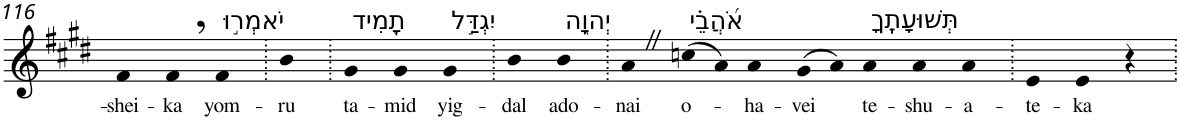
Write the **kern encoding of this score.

**kern	**text
*part1	*part1
*staff1	*staff1
*I"Piano	*
*I'Pno	*
!!LO:PB:g=z
*clefG2	*
*k[f#c#g#d#]	*
*E:	*
=116	=116
!	!LO:LY:b
4f#	-shei-
!	!LO:LY:b
4f#,	-ka
!LO:TX:a:t=יֹאמְר֣וּ	!
!	!LO:LY:b
4f#	yom-
=117.	=117.
!	!LO:LY:b
4b	-ru
=118.	=118.
!LO:TX:a:t=תָ֭מִיד	!
!	!LO:LY:b
4g#	ta-
!	!LO:LY:b
4g#	-mid
!LO:TX:a:t=יִגְדַּ֣ל	!
!	!LO:LY:b
4g#	yig-
=119.	=119.
!	!LO:LY:b
4b	-dal
!LO:TX:a:t=יְהוָ֑ה	!
!	!LO:LY:b
4b	ado-
=120.	=120.
!	!LO:LY:b
4aZ	-nai
!LO:TX:a:t=אֹ֝הֲבֵ֗י	!
!	!LO:LY:b
(>8ccn	o-
8a)	.
!	!LO:LY:b
4a	-ha-
!	!LO:LY:b
(>8g#	-vei
8a)	.
!LO:TX:a:t=תְּשׁוּעָתֶֽךָ	!
!	!LO:LY:b
4a	te-
!	!LO:LY:b
4a	-shu-
!	!LO:LY:b
4a	-a-
=121.	=121.
!	!LO:LY:b
4e	-te-
!	!LO:LY:b
4e	-ka
4r	.
=.	=.
*-	*-
